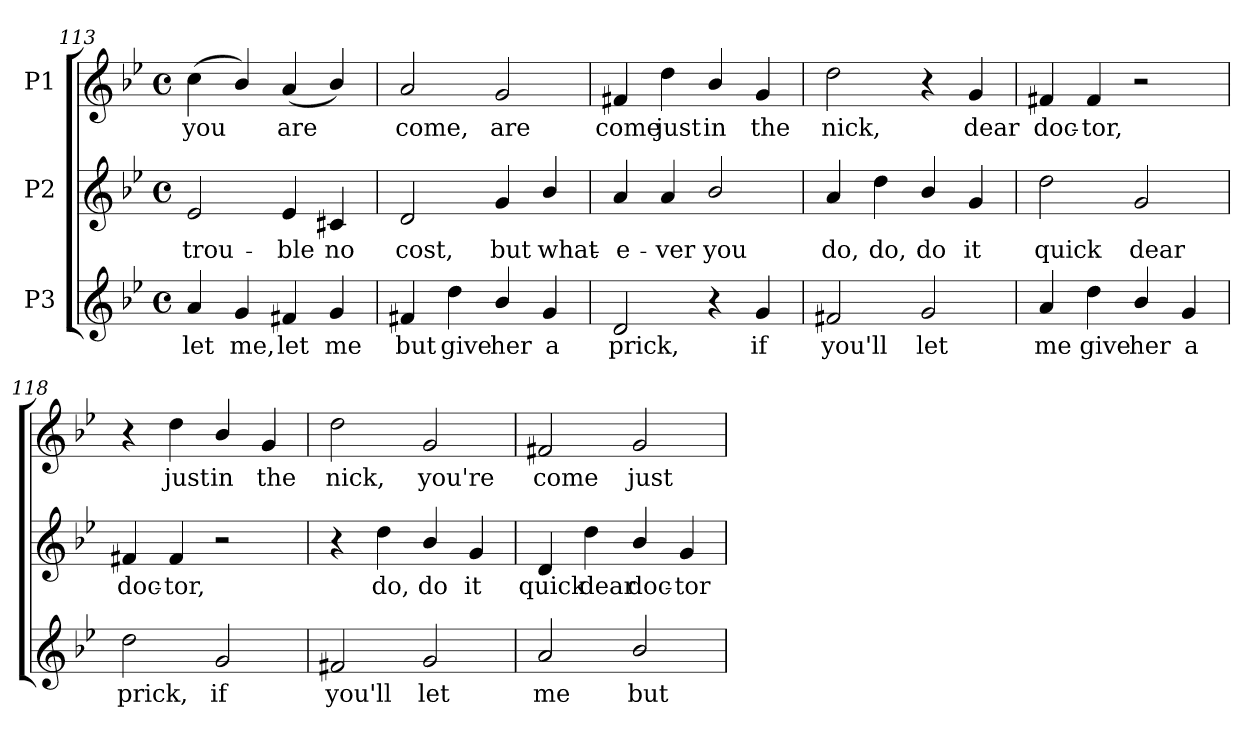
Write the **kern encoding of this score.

**kern	**text	**kern	**text	**kern	**text
*part3	*part3	*part2	*part2	*part1	*part1
*staff3	*staff3	*staff2	*staff2	*staff1	*staff1
*I"P3	*	*I"P2	*	*I"P1	*
!!LO:LB:g=z
*clefG2	*	*clefG2	*	*clefG2	*
*k[b-e-]	*	*k[b-e-]	*	*k[b-e-]	*
*B-:	*	*B-:	*	*B-:	*
*M4/4	*	*M4/4	*	*M4/4	*
*met(c)	*	*met(c)	*	*met(c)	*
=113	=113	=113	=113	=113	=113
!	!LO:LY:b:color=#000000	!	!	!	!
!	!	!	!LO:LY:b:color=#000000	!	!
!	!	!	!	!	!LO:LY:b:color=#000000
4ai/	let	2e-i/	trou-	(4cci\	you
!	!LO:LY:b:color=#000000	!	!	!	!
4gi/	me,	.	.	4b-i/)	.
!	!LO:LY:b:color=#000000	!	!	!	!
!	!	!	!LO:LY:b:color=#000000	!	!
!	!	!	!	!	!LO:LY:b:color=#000000
4f#Xi/	let	4e-i/	-ble	(4ai/	are
!	!LO:LY:b:color=#000000	!	!	!	!
!	!	!	!LO:LY:b:color=#000000	!	!
4gi/	me	4c#Xi/	no	4b-i/)	.
=114	=114	=114	=114	=114	=114
!	!LO:LY:b:color=#000000	!	!	!	!
!	!	!	!LO:LY:b:color=#000000	!	!
!	!	!	!	!	!LO:LY:b:color=#000000
4f#Xi/	but	2di/	cost,	2ai/	come,
!	!LO:LY:b:color=#000000	!	!	!	!
4ddi\	give	.	.	.	.
!	!LO:LY:b:color=#000000	!	!	!	!
!	!	!	!LO:LY:b:color=#000000	!	!
!	!	!	!	!	!LO:LY:b:color=#000000
4b-i/	her	4gi/	but	2gi/	are
!	!LO:LY:b:color=#000000	!	!	!	!
!	!	!	!LO:LY:b:color=#000000	!	!
4gi/	a	4b-i/	what-	.	.
=115	=115	=115	=115	=115	=115
!	!LO:LY:b:color=#000000	!	!	!	!
!	!	!	!LO:LY:b:color=#000000	!	!
!	!	!	!	!	!LO:LY:b:color=#000000
2di/	prick,	4ai/	-e-	4f#Xi/	come
!	!	!	!LO:LY:b:color=#000000	!	!
!	!	!	!	!	!LO:LY:b:color=#000000
.	.	4ai/	-ver	4ddi\	just
!	!	!	!LO:LY:b:color=#000000	!	!
!	!	!	!	!	!LO:LY:b:color=#000000
4r	.	2b-i/	you	4b-i/	in
!	!LO:LY:b:color=#000000	!	!	!	!
!	!	!	!	!	!LO:LY:b:color=#000000
4gi/	if	.	.	4gi/	the
=116	=116	=116	=116	=116	=116
!	!LO:LY:b:color=#000000	!	!	!	!
!	!	!	!LO:LY:b:color=#000000	!	!
!	!	!	!	!	!LO:LY:b:color=#000000
2f#Xi/	you'll	4ai/	do,	2ddi\	nick,
!	!	!	!LO:LY:b:color=#000000	!	!
.	.	4ddi\	do,	.	.
!	!LO:LY:b:color=#000000	!	!	!	!
!	!	!	!LO:LY:b:color=#000000	!	!
2gi/	let	4b-i/	do	4r	.
!	!	!	!LO:LY:b:color=#000000	!	!
!	!	!	!	!	!LO:LY:b:color=#000000
.	.	4gi/	it	4gi/	dear
=117	=117	=117	=117	=117	=117
!	!LO:LY:b:color=#000000	!	!	!	!
!	!	!	!LO:LY:b:color=#000000	!	!
!	!	!	!	!	!LO:LY:b:color=#000000
4ai/	me	2ddi\	quick	4f#Xi/	doc-
!	!LO:LY:b:color=#000000	!	!	!	!
!	!	!	!	!	!LO:LY:b:color=#000000
4ddi\	give	.	.	4f#i/	-tor,
!	!LO:LY:b:color=#000000	!	!	!	!
!	!	!	!LO:LY:b:color=#000000	!	!
4b-i/	her	2gi/	dear	2r	.
!	!LO:LY:b:color=#000000	!	!	!	!
4gi/	a	.	.	.	.
=118	=118	=118	=118	=118	=118
!	!LO:LY:b:color=#000000	!	!	!	!
!	!	!	!LO:LY:b:color=#000000	!	!
2ddi\	prick,	4f#Xi/	doc-	4r	.
!	!	!	!LO:LY:b:color=#000000	!	!
!	!	!	!	!	!LO:LY:b:color=#000000
.	.	4f#i/	-tor,	4ddi\	just
!	!LO:LY:b:color=#000000	!	!	!	!
!	!	!	!	!	!LO:LY:b:color=#000000
2gi/	if	2r	.	4b-i/	in
!	!	!	!	!	!LO:LY:b:color=#000000
.	.	.	.	4gi/	the
=119	=119	=119	=119	=119	=119
!	!LO:LY:b:color=#000000	!	!	!	!
!	!	!	!	!	!LO:LY:b:color=#000000
2f#Xi/	you'll	4r	.	2ddi\	nick,
!	!	!	!LO:LY:b:color=#000000	!	!
.	.	4ddi\	do,	.	.
!	!LO:LY:b:color=#000000	!	!	!	!
!	!	!	!LO:LY:b:color=#000000	!	!
!	!	!	!	!	!LO:LY:b:color=#000000
2gi/	let	4b-i/	do	2gi/	you're
!	!	!	!LO:LY:b:color=#000000	!	!
.	.	4gi/	it	.	.
!!LO:LB:g=z
=120	=120	=120	=120	=120	=120
!	!LO:LY:b:color=#000000	!	!	!	!
!	!	!	!LO:LY:b:color=#000000	!	!
!	!	!	!	!	!LO:LY:b:color=#000000
2ai/	me	4di/	quick	2f#Xi/	come
!	!	!	!LO:LY:b:color=#000000	!	!
.	.	4ddi\	dear	.	.
!	!LO:LY:b:color=#000000	!	!	!	!
!	!	!	!LO:LY:b:color=#000000	!	!
!	!	!	!	!	!LO:LY:b:color=#000000
2b-i/	but	4b-i/	doc-	2gi/	just
!	!	!	!LO:LY:b:color=#000000	!	!
.	.	4gi/	-tor	.	.
=	=	=	=	=	=
*-	*-	*-	*-	*-	*-
